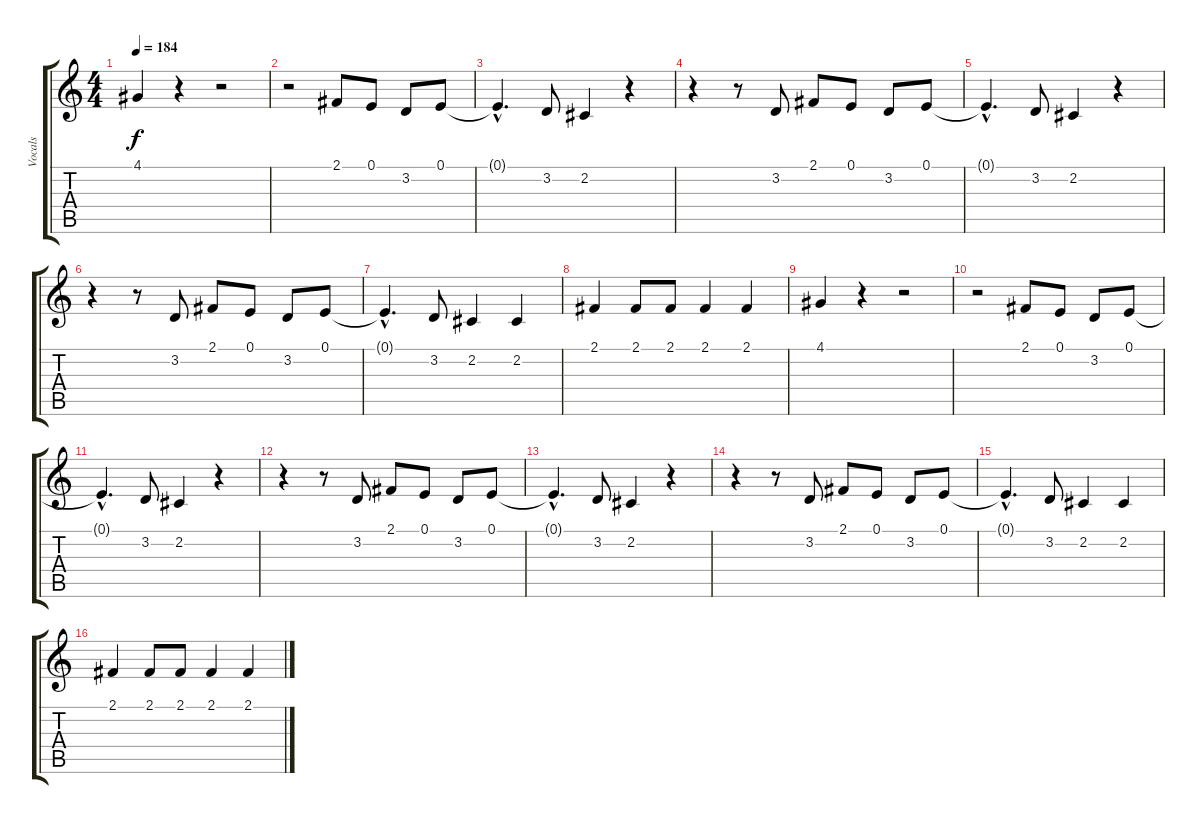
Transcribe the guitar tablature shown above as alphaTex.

\track ("Vocals" "Vocals") {instrument altosax}
\staff {score tabs}
\tuning (E4 B3 G3 D3 A2 E2) {hide}
\ts (4 4)
\tempo 184
\clef g2
\ks c
4.1{t}.4{dy f} r.4 r.2 |
r.2 2.1.8 0.1.8 3.2.8 0.1.8 |
0.1{hac t}.4{d} 3.2.8 2.2.4 r.4 |
r.4 r.8 3.2.8 2.1.8 0.1.8 3.2.8 0.1.8 |
0.1{hac t}.4{d} 3.2.8 2.2.4 r.4 |
r.4 r.8 3.2.8 2.1.8 0.1.8 3.2.8 0.1.8 |
0.1{hac t}.4{d} 3.2.8 2.2.4 2.2.4 |
2.1.4 2.1.8 2.1.8 2.1.4 2.1.4 |
4.1.4 r.4 r.2 |
r.2 2.1.8 0.1.8 3.2.8 0.1.8 |
0.1{hac t}.4{d} 3.2.8 2.2.4 r.4 |
r.4 r.8 3.2.8 2.1.8 0.1.8 3.2.8 0.1.8 |
0.1{hac t}.4{d} 3.2.8 2.2.4 r.4 |
r.4 r.8 3.2.8 2.1.8 0.1.8 3.2.8 0.1.8 |
0.1{hac t}.4{d} 3.2.8 2.2.4 2.2.4 |
2.1.4 2.1.8 2.1.8 2.1.4 2.1.4
